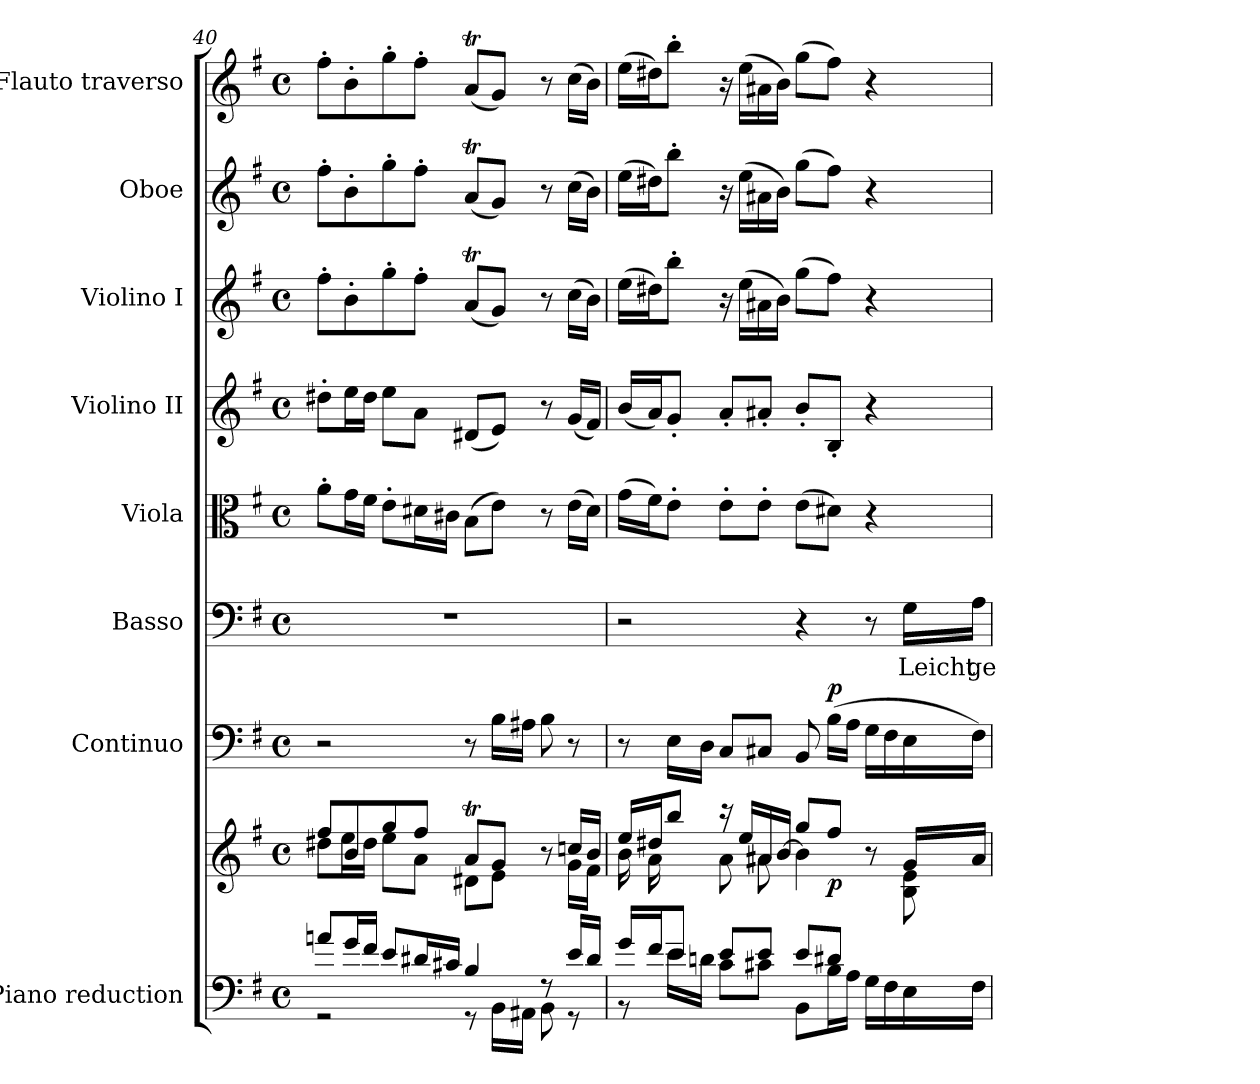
**kern	**kern	**dynam	**kern	**dynam	**kern	**text	**kern	**kern	**kern	**kern	**kern
*part8	*part8	*part8	*part7	*part7	*part6	*part6	*part5	*part4	*part3	*part2	*part1
*staff9	*staff8	*staff8/9	*staff7	*staff7	*staff6	*staff6	*staff5	*staff4	*staff3	*staff2	*staff1
*I"Piano reduction	*	*	*I"Continuo	*	*I"Basso	*	*I"Viola	*I"Violino II	*I"Violino I	*I"Oboe	*I"Flauto traverso
*I'Pno	*	*	*	*	*	*	*I'Vla	*I'Vln	*I'Vln	*I'Ob	*I'Fl
*clefF4	*clefG2	*	*clefF4	*	*clefF4	*	*clefC3	*clefG2	*clefG2	*clefG2	*clefG2
*k[f#]	*k[f#]	*	*k[f#]	*	*k[f#]	*	*k[f#]	*k[f#]	*k[f#]	*k[f#]	*k[f#]
*M4/4	*M4/4	*	*M4/4	*	*M4/4	*	*M4/4	*M4/4	*M4/4	*M4/4	*M4/4
*met(c)	*met(c)	*	*met(c)	*	*met(c)	*	*met(c)	*met(c)	*met(c)	*met(c)	*met(c)
=40	=40	=40	=40	=40	=40	=40	=40	=40	=40	=40	=40
*^	*^	*	*	*	*	*	*	*	*	*	*
8an/L	2r	8ff#/L	8dd#X\L	.	2r	.	1r	.	8a'\L	8dd#X'\L	8ff#'\L	8ff#'\L	8ff#'\L
16g/L	.	8b/	16ee\L	.	.	.	.	.	16g\L	16ee\L	8b'\	8b'\	8b'\
16f#/JJ	.	.	16dd#\JJ	.	.	.	.	.	16f#\JJ	16dd#\JJ	.	.	.
8e/L	.	8gg/	8ee\L	.	.	.	.	.	8e'\L	8ee\L	8gg'\	8gg'\	8gg'\
16d#X/L	.	8ff#/J	8a\J	.	.	.	.	.	16d#X\L	8a\J	8ff#'\J	8ff#'\J	8ff#'\J
16c#X/JJ	.	.	.	.	.	.	.	.	16c#X\JJ	.	.	.	.
4B/	8r	8aT/L	8d#X\L	.	8r	.	.	.	(>8B\L	(<8d#X/L	(<8aT/L	(<8aT/L	(<8aT/L
.	16BB\LL	8g/J	8e\J	.	16B\LL	.	.	.	8e\J)	8e/J)	8g/J)	8g/J)	8g/J)
.	16AA#X\JJ	.	.	.	16A#X\JJ	.	.	.	.	.	.	.	.
8rF	8BB\	8r	8ryy	.	8B\	.	.	.	8r	8r	8r	8r	8r
16e/LL	8r	16ccn/LL	16g\LL	.	8r	.	.	.	(>16e\LL	(<16g/LL	(>16cc\LL	(>16cc\LL	(>16cc\LL
16d#/JJ	.	16b/JJ	16f#\JJ	.	.	.	.	.	16d#\JJ)	16f#/JJ)	16b\JJ)	16b\JJ)	16b\JJ)
!!LO:PB:g=z
=41	=41	=41	=41	=41	=41	=41	=41	=41	=41	=41	=41	=41	=41
*	*^	*	*	*	*	*	*	*	*	*	*	*	*
8ryy	16g/LL	8r	16ee/LL	16b\LL	.	8r	.	2r	.	(>16g\LL	(<16b/LL	(>16ee\LL	(>16ee\LL	(>16ee\LL
.	16f#/J	.	16dd#X/J	16a\J	.	.	.	.	.	16f#\J)	16a/J)	16dd#X\J)	16dd#X\J)	16dd#X\J)
8g/J	8e/J	16e\LL	8bb/J	8ryy	.	16E\LL	.	.	.	8e'\J	8g'/J	8bb'\J	8bb'\J	8bb'\J
.	.	16dn\JJ	.	.	.	16D\JJ	.	.	.	.	.	.	.	.
2.ryy	8e/L	8c\L	16r	8a\L	.	8C/L	.	.	.	8e'\L	8a'/L	16r	16r	16r
.	.	.	16ee/LL	.	.	.	.	.	.	.	.	(>16ee\LL	(>16ee\LL	(>16ee\LL
.	8e/J	8c#X\J	16a#X/	8a#\J	.	8C#X/J	.	.	.	8e'\J	8a#X'/J	16a#X\	16a#X\	16a#X\
.	.	.	[16b/JJ	.	.	.	.	.	.	.	.	16b\JJ)	16b\JJ)	16b\JJ)
.	8e/L	8BB\L	8gg/L	4b\]	.	8BB/	.	4r	.	(>8e\L	8b'/L	(>8gg\L	(>8gg\L	(>8gg\L
!	!	!	!	!	!LO:DY:b	!	!LO:DY:a	!	!	!	!	!	!	!
.	8d#X/J	16B\L	8ff#/J	.	p	(>16B\LL	p	.	.	8d#X\J)	8B'/J	8ff#\J)	8ff#\J)	8ff#\J)
.	.	16A\JJ	.	.	.	16A\JJ	.	.	.	.	.	.	.	.
.	4ryy	16G\LL	8r	8ryy	.	16G\LL	.	8r	.	4r	4r	4r	4r	4r
.	.	16F#\	.	.	.	16F#\	.	.	.	.	.	.	.	.
!	!	!	!	!	!	!	!	!	!LO:LY:b	!	!	!	!	!
.	.	16E\	16g/LL	8B\ 8e\	.	16E\	.	16G\LL	Leicht	.	.	.	.	.
!	!	!	!	!	!	!	!	!	!LO:LY:b	!	!	!	!	!
.	.	16F#\JJ	16a#/JJ	.	.	16F#\JJ)	.	16A\JJ	ge-	.	.	.	.	.
*v	*v	*v	*	*	*	*	*	*	*	*	*	*	*	*
*	*v	*v	*	*	*	*	*	*	*	*	*	*
=	=	=	=	=	=	=	=	=	=	=	=
*-	*-	*-	*-	*-	*-	*-	*-	*-	*-	*-	*-
